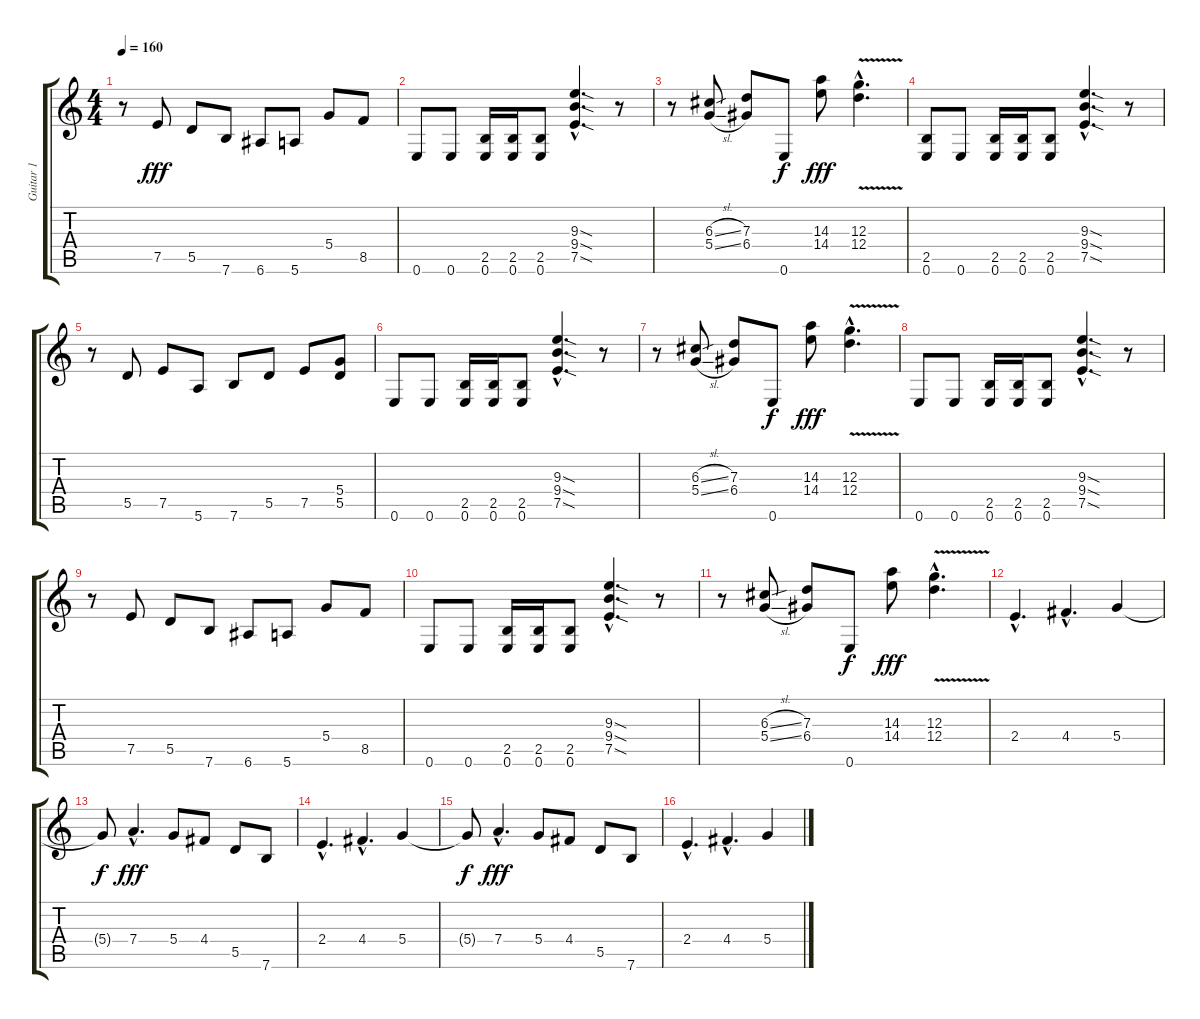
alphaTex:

\track ("Guitar 1            " "Guitar 1  ") {instrument distortionguitar}
\staff {score tabs}
\tuning (E4 B3 G3 D3 A2 E2) {hide}
\ts (4 4)
\tempo 160
\clef g2
\ks c
r.8{dy fff} 7.5.8 5.5.8 7.6.8 6.6.8 5.6.8 5.4.8 8.5.8 |
0.6.8 0.6.8 (2.5 0.6).16 (2.5 0.6).16 (2.5 0.6).8 (9.3{sod hac} 9.4{sod hac} 7.5{sod hac}).4{d} r.8 |
r.8 (6.3{sl} 5.4{sl}).8 (7.3 6.4).8 0.6.8{dy f} (14.3 14.4).8{dy fff} (12.3{v hac} 12.4{v hac}).4{d} |
(2.5 0.6).8 0.6.8 (2.5 0.6).16 (2.5 0.6).16 (2.5 0.6).8 (9.3{sod hac} 9.4{sod hac} 7.5{sod hac}).4{d} r.8 |
r.8 5.5.8 7.5.8 5.6.8 7.6.8 5.5.8 7.5.8 (5.4 5.5).8 |
0.6.8 0.6.8 (2.5 0.6).16 (2.5 0.6).16 (2.5 0.6).8 (9.3{sod hac} 9.4{sod hac} 7.5{sod hac}).4{d} r.8 |
r.8 (6.3{sl} 5.4{sl}).8 (7.3 6.4).8 0.6.8{dy f} (14.3 14.4).8{dy fff} (12.3{v hac} 12.4{v hac}).4{d} |
0.6.8 0.6.8 (2.5 0.6).16 (2.5 0.6).16 (2.5 0.6).8 (9.3{sod hac} 9.4{sod hac} 7.5{sod hac}).4{d} r.8 |
r.8 7.5.8 5.5.8 7.6.8 6.6.8 5.6.8 5.4.8 8.5.8 |
0.6.8 0.6.8 (2.5 0.6).16 (2.5 0.6).16 (2.5 0.6).8 (9.3{sod hac} 9.4{sod hac} 7.5{sod hac}).4{d} r.8 |
r.8 (6.3{sl} 5.4{sl}).8 (7.3 6.4).8 0.6.8{dy f} (14.3 14.4).8{dy fff} (12.3{v hac} 12.4{v hac}).4{d} |
2.4{hac}.4{d volume 9} 4.4{hac}.4{d} 5.4.4 |
5.4{t}.8{dy f} 7.4{hac}.4{d dy fff} 5.4.8 4.4.8 5.5.8 7.6.8 |
2.4{hac}.4{d} 4.4{hac}.4{d} 5.4.4 |
5.4{t}.8{dy f} 7.4{hac}.4{d dy fff} 5.4.8 4.4.8 5.5.8 7.6.8 |
2.4{hac}.4{d} 4.4{hac}.4{d} 5.4.4
